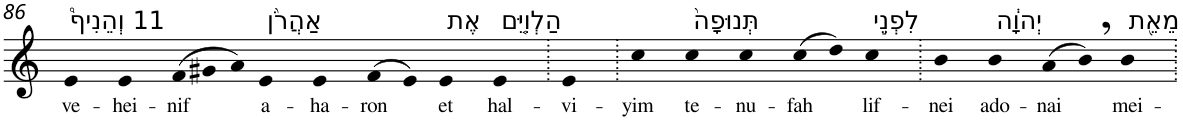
**kern	**text
*part1	*part1
*staff1	*staff1
*I"Piano	*
*I'Pno	*
!!LO:PB:g=z
*clefG2	*
*k[]	*
=86	=86
!LO:TX:a:t=11 וְהֵנִיף֩	!
!	!LO:LY:b
4e	ve-
!	!LO:LY:b
4e	-hei-
*Xtuplet	*
!	!LO:LY:b
(>12f	-nif
12g#X	.
12a)	.
!LO:TX:a:t=אַהֲרֹ֨ן	!
!	!LO:LY:b
4e	a-
!	!LO:LY:b
4e	-ha-
!	!LO:LY:b
(>8f	-ron
8e)	.
!LO:TX:a:t=אֶת	!
!	!LO:LY:b
4e	et
!LO:TX:a:t=הַלְוִיִּ֤ם	!
!	!LO:LY:b
4e	hal-
=87.	=87.
!	!LO:LY:b
4e	-vi-
=88.	=88.
!	!LO:LY:b
4cc	-yim
!LO:TX:a:t=תְּנוּפָה֙	!
!	!LO:LY:b
4cc	te-
!	!LO:LY:b
4cc	-nu-
!	!LO:LY:b
(>8cc	-fah
8dd)	.
!LO:TX:a:t=לִפְנֵ֣י	!
!	!LO:LY:b
4cc	lif-
=89.	=89.
!	!LO:LY:b
4b	-nei
!LO:TX:a:t=יְהוָ֔ה	!
!	!LO:LY:b
4b	ado-
!	!LO:LY:b
(>8a	-nai
8b,)	.
!LO:TX:a:t=מֵאֵ֖ת	!
!	!LO:LY:b
4b	mei-
=.	=.
*-	*-
